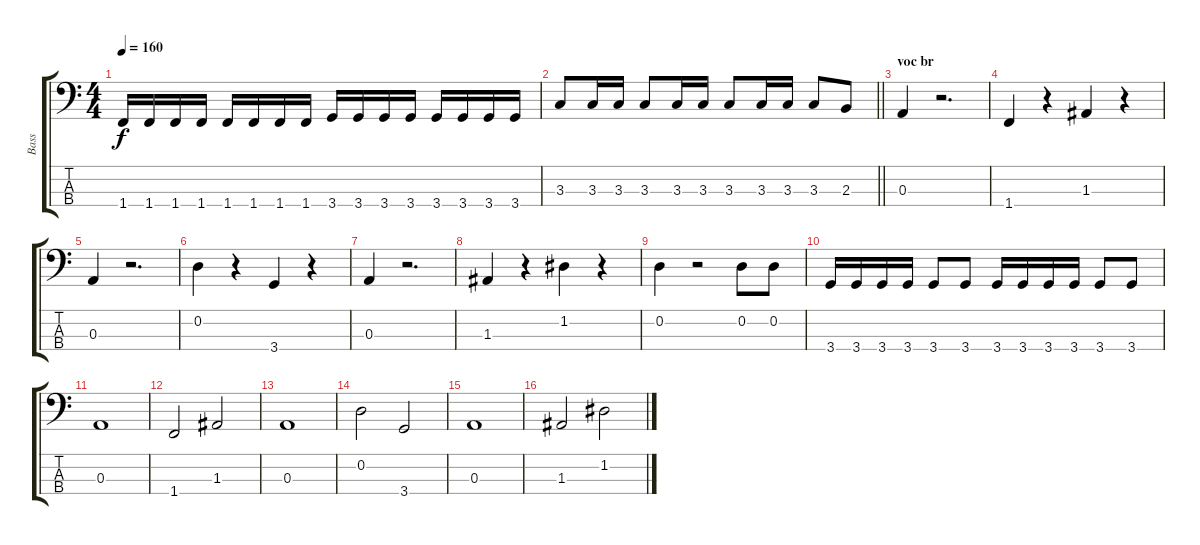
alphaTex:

\track ("Bass" "Bass") {instrument electricbasspick}
\staff {score tabs}
\tuning (G2 D2 A1 E1) {hide}
\ts (4 4)
\tempo 160
\clef f4
\ks c
1.4.16{dy f} 1.4.16 1.4.16 1.4.16 1.4.16 1.4.16 1.4.16 1.4.16 3.4.16 3.4.16 3.4.16 3.4.16 3.4.16 3.4.16 3.4.16 3.4.16 |
\barLineRight lightlight
3.3.8 3.3.16 3.3.16 3.3.8 3.3.16 3.3.16 3.3.8 3.3.16 3.3.16 3.3.8 2.3.8 |
\section ("" "voc br")
0.3.4 r.2{d} |
1.4.4 r.4 1.3.4 r.4 |
0.3.4 r.2{d} |
0.2.4 r.4 3.4.4 r.4 |
0.3.4 r.2{d} |
1.3.4 r.4 1.2.4 r.4 |
0.2.4 r.2 0.2.8 0.2.8 |
3.4.16 3.4.16 3.4.16 3.4.16 3.4.8 3.4.8 3.4.16 3.4.16 3.4.16 3.4.16 3.4.8 3.4.8 |
0.3.1 |
1.4.2 1.3.2 |
0.3.1 |
0.2.2 3.4.2 |
0.3.1 |
1.3.2 1.2.2
